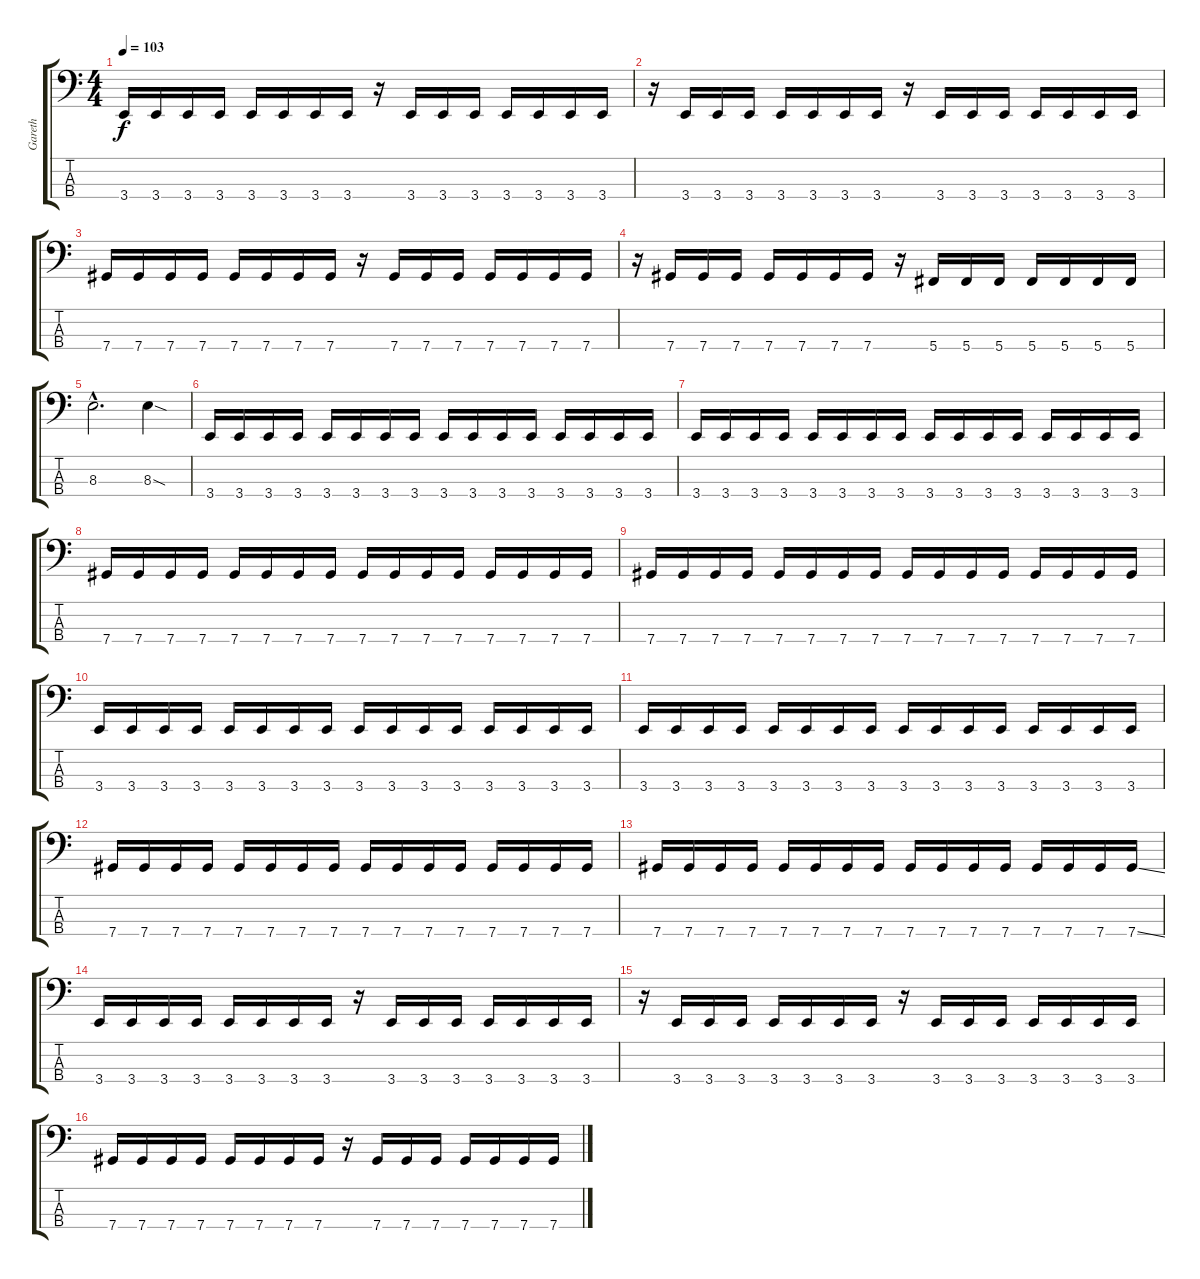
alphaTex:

\track ("Gareth" "Gareth") {instrument electricbassfinger}
\staff {score tabs}
\tuning (Gb2 Db2 Ab1 Db1) {hide}
\ts (4 4)
\tempo 103
\clef f4
\ks c
3.4.16{dy f} 3.4.16 3.4.16 3.4.16 3.4.16 3.4.16 3.4.16 3.4.16 r.16 3.4.16 3.4.16 3.4.16 3.4.16 3.4.16 3.4.16 3.4.16 |
r.16 3.4.16 3.4.16 3.4.16 3.4.16 3.4.16 3.4.16 3.4.16 r.16 3.4.16 3.4.16 3.4.16 3.4.16 3.4.16 3.4.16 3.4.16 |
7.4.16 7.4.16 7.4.16 7.4.16 7.4.16 7.4.16 7.4.16 7.4.16 r.16 7.4.16 7.4.16 7.4.16 7.4.16 7.4.16 7.4.16 7.4.16 |
r.16 7.4.16 7.4.16 7.4.16 7.4.16 7.4.16 7.4.16 7.4.16 r.16 5.4.16 5.4.16 5.4.16 5.4.16 5.4.16 5.4.16 5.4.16 |
8.3{hac}.2{d} 8.3{sod}.4 |
3.4.16 3.4.16 3.4.16 3.4.16 3.4.16 3.4.16 3.4.16 3.4.16 3.4.16 3.4.16 3.4.16 3.4.16 3.4.16 3.4.16 3.4.16 3.4.16 |
3.4.16 3.4.16 3.4.16 3.4.16 3.4.16 3.4.16 3.4.16 3.4.16 3.4.16 3.4.16 3.4.16 3.4.16 3.4.16 3.4.16 3.4.16 3.4.16 |
7.4.16 7.4.16 7.4.16 7.4.16 7.4.16 7.4.16 7.4.16 7.4.16 7.4.16 7.4.16 7.4.16 7.4.16 7.4.16 7.4.16 7.4.16 7.4.16 |
7.4.16 7.4.16 7.4.16 7.4.16 7.4.16 7.4.16 7.4.16 7.4.16 7.4.16 7.4.16 7.4.16 7.4.16 7.4.16 7.4.16 7.4.16 7.4.16 |
3.4.16 3.4.16 3.4.16 3.4.16 3.4.16 3.4.16 3.4.16 3.4.16 3.4.16 3.4.16 3.4.16 3.4.16 3.4.16 3.4.16 3.4.16 3.4.16 |
3.4.16 3.4.16 3.4.16 3.4.16 3.4.16 3.4.16 3.4.16 3.4.16 3.4.16 3.4.16 3.4.16 3.4.16 3.4.16 3.4.16 3.4.16 3.4.16 |
7.4.16 7.4.16 7.4.16 7.4.16 7.4.16 7.4.16 7.4.16 7.4.16 7.4.16 7.4.16 7.4.16 7.4.16 7.4.16 7.4.16 7.4.16 7.4.16 |
7.4.16 7.4.16 7.4.16 7.4.16 7.4.16 7.4.16 7.4.16 7.4.16 7.4.16 7.4.16 7.4.16 7.4.16 7.4.16 7.4.16 7.4.16 7.4{ss}.16 |
3.4.16 3.4.16 3.4.16 3.4.16 3.4.16 3.4.16 3.4.16 3.4.16 r.16 3.4.16 3.4.16 3.4.16 3.4.16 3.4.16 3.4.16 3.4.16 |
r.16 3.4.16 3.4.16 3.4.16 3.4.16 3.4.16 3.4.16 3.4.16 r.16 3.4.16 3.4.16 3.4.16 3.4.16 3.4.16 3.4.16 3.4.16 |
7.4.16 7.4.16 7.4.16 7.4.16 7.4.16 7.4.16 7.4.16 7.4.16 r.16 7.4.16 7.4.16 7.4.16 7.4.16 7.4.16 7.4.16 7.4.16
